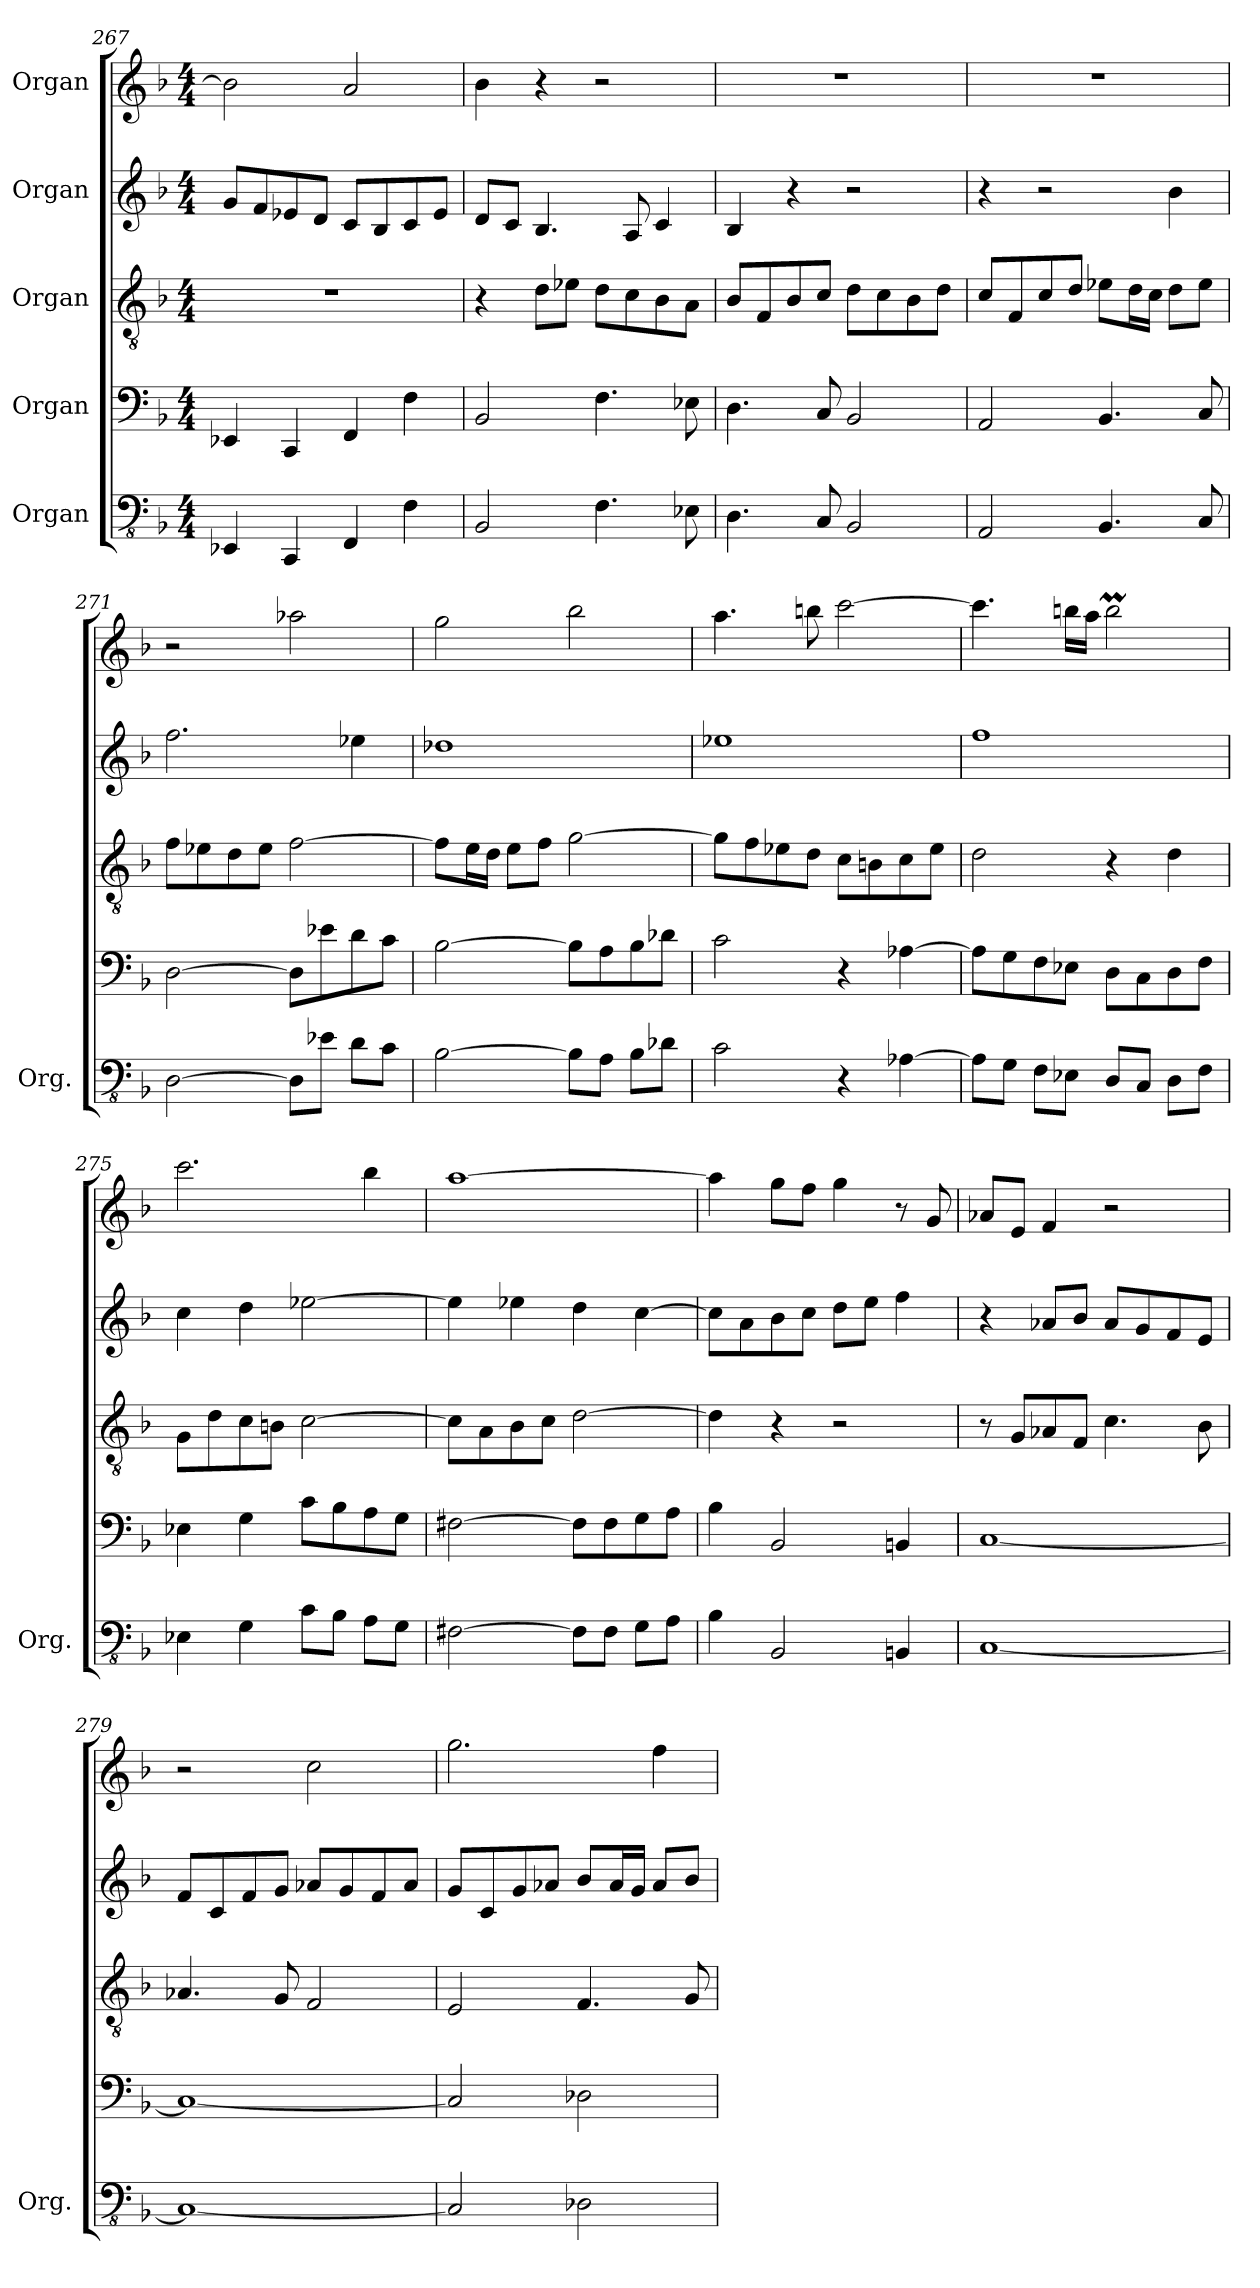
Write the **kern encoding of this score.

**kern	**kern	**kern	**kern	**kern
*part5	*part4	*part3	*part2	*part1
*staff5	*staff4	*staff3	*staff2	*staff1
*I"Organ	*I"Organ	*I"Organ	*I"Organ	*I"Organ
*I'Org.	*	*	*	*
!!LO:PB:g=z
*clefFv4	*clefF4	*clefGv2	*clefG2	*clefG2
*k[b-]	*k[b-]	*k[b-]	*k[b-]	*k[b-]
*M4/4	*M4/4	*M4/4	*M4/4	*M4/4
=267	=267	=267	=267	=267
4EEE-X/	4EE-X/	1r	8g/L	2b-\]
.	.	.	8f/	.
4CCC/	4CC/	.	8e-X/	.
.	.	.	8d/J	.
4FFF/	4FF/	.	8c/L	2a/
.	.	.	8B-/	.
4FF\	4F\	.	8c/	.
.	.	.	8e-/J	.
=268	=268	=268	=268	=268
2BBB-/	2BB-/	4r	8d/L	4b-\
.	.	.	8c/J	.
.	.	8d\L	4.B-/	4r
.	.	8e-X\J	.	.
4.FF\	4.F\	8d\L	.	2r
.	.	8c\	8A/	.
.	.	8B-\	4c/	.
8EE-X\	8E-X\	8A\J	.	.
=269	=269	=269	=269	=269
4.DD\	4.D\	8B-/L	4B-/	1r
.	.	8F/	.	.
.	.	8B-/	4r	.
8CC/	8C/	8c/J	.	.
2BBB-/	2BB-/	8d\L	2r	.
.	.	8c\	.	.
.	.	8B-\	.	.
.	.	8d\J	.	.
=270	=270	=270	=270	=270
2AAA/	2AA/	8c/L	4r	1r
.	.	8F/	.	.
.	.	8c/	2r	.
.	.	8d/J	.	.
4.BBB-/	4.BB-/	8e-X\L	.	.
.	.	16d\L	.	.
.	.	16c\JJ	.	.
.	.	8d\L	4b-\	.
8CC/	8C/	8e-\J	.	.
!!LO:LB:g=z
=271	=271	=271	=271	=271
[2DD\	[2D\	8f\L	2.ff\	2r
.	.	8e-X\	.	.
.	.	8d\	.	.
.	.	8e-\J	.	.
8DD\L]	8D\L]	[2f\	.	2aa-X\
8E-X\J	8e-X\	.	.	.
8D\L	8d\	.	4ee-X\	.
8C\J	8c\J	.	.	.
=272	=272	=272	=272	=272
[2BB-\	[2B-\	8f\L]	1dd-X	2gg\
.	.	16e\L	.	.
.	.	16d\JJ	.	.
.	.	8e\L	.	.
.	.	8f\J	.	.
8BB-\L]	8B-\L]	[2g\	.	2bb-\
8AA\J	8A\	.	.	.
8BB-\L	8B-\	.	.	.
8D-X\J	8d-X\J	.	.	.
=273	=273	=273	=273	=273
2C\	2c\	8g\L]	1ee-X	4.aa\
.	.	8f\	.	.
.	.	8e-X\	.	.
.	.	8d\J	.	8bbn\
4r	4r	8c\L	.	[2ccc\
.	.	8Bn\	.	.
[4AA-X\	[4A-X\	8c\	.	.
.	.	8e-\J	.	.
=274	=274	=274	=274	=274
8AA-\L]	8A-\L]	2d\	1ff	4.ccc\]
8GG\J	8G\	.	.	.
8FF\L	8F\	.	.	.
8EE-X\J	8E-X\J	.	.	16bbn\LL
.	.	.	.	16aa\JJ
8DD/L	8D\L	4r	.	2bbm\
8CC/J	8C\	.	.	.
8DD\L	8D\	4d\	.	.
8FF\J	8F\J	.	.	.
!!LO:LB:g=z
=275	=275	=275	=275	=275
4EE-X\	4E-X\	8G\L	4cc\	2.ccc\
.	.	8d\	.	.
4GG\	4G\	8c\	4dd\	.
.	.	8Bn\J	.	.
8C\L	8c\L	[2c\	[2ee-X\	.
8BB-\J	8B-\	.	.	.
8AA\L	8A\	.	.	4bb-\
8GG\J	8G\J	.	.	.
=276	=276	=276	=276	=276
[2FF#X\	[2F#X\	8c\L]	4ee-\]	[1aa
.	.	8A\	.	.
.	.	8B-\	4ee-X\	.
.	.	8c\J	.	.
8FF#\L]	8F#\L]	[2d\	4dd\	.
8FF#\J	8F#\	.	.	.
8GG\L	8G\	.	[4cc\	.
8AA\J	8A\J	.	.	.
=277	=277	=277	=277	=277
4BB-\	4B-\	4d\]	8cc\L]	4aa\]
.	.	.	8a\	.
2BBB-/	2BB-/	4r	8b-\	8gg\L
.	.	.	8cc\J	8ff\J
.	.	2r	8dd\L	4gg\
.	.	.	8ee\J	.
4BBBn/	4BBn/	.	4ff\	8r
.	.	.	.	8g/
=278	=278	=278	=278	=278
[1CC	[1C	8r	4r	8a-X/L
.	.	8G/L	.	8e/J
.	.	8A-X/	8a-X/L	4f/
.	.	8F/J	8b-/J	.
.	.	4.c\	8a-/L	2r
.	.	.	8g/	.
.	.	.	8f/	.
.	.	8B-\	8e/J	.
=279	=279	=279	=279	=279
1CC_	1C_	4.A-X/	8f/L	2r
.	.	.	8c/	.
.	.	.	8f/	.
.	.	8G/	8g/J	.
.	.	2F/	8a-X/L	2cc\
.	.	.	8g/	.
.	.	.	8f/	.
.	.	.	8a-/J	.
!!LO:PB:g=z
=280	=280	=280	=280	=280
2CC/]	2C/]	2E/	8g/L	2.gg\
.	.	.	8c/	.
.	.	.	8g/	.
.	.	.	8a-X/J	.
2DD-X\	2D-X\	4.F/	8b-/L	.
.	.	.	16a-/L	.
.	.	.	16g/JJ	.
.	.	.	8a-/L	4ff\
.	.	8G/	8b-/J	.
=	=	=	=	=
*-	*-	*-	*-	*-
